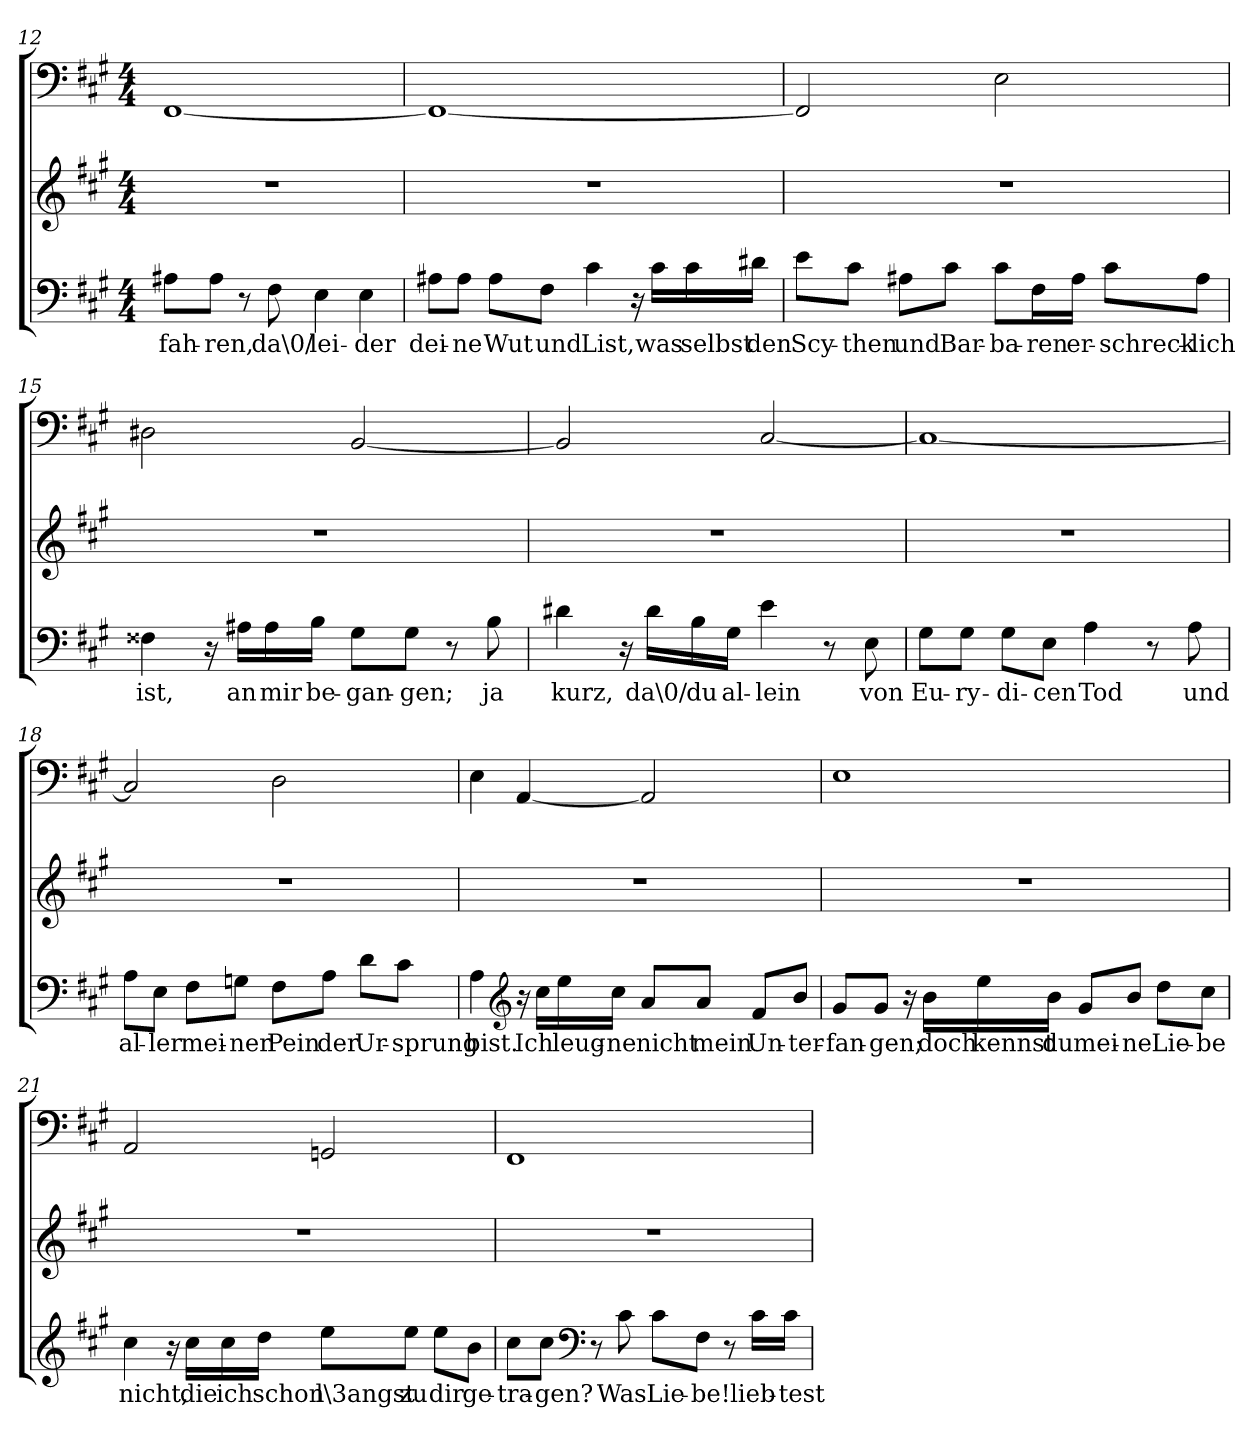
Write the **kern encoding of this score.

**kern	**text	**kern	**kern
*part3	*part3	*part2	*part1
*staff3	*staff3	*staff2	*staff1
*clefF4	*	*clefG2	*clefF4
*k[f#c#g#]	*	*k[f#c#g#]	*k[f#c#g#]
*A:	*	*A:	*A:
*M4/4	*	*M4/4	*M4/4
=12	=12	=12	=12
8A#X\L	-fah-	1r	[1FF#/
8A#\J	-ren,	.	.
8r	.	.	.
8F#\	da\0/	.	.
4E\	lei-	.	.
4E\	-der	.	.
=13	=13	=13	=13
8A#X\L	dei-	1r	1FF#/_
8A#\J	-ne	.	.
8A#\L	Wut	.	.
8F#\J	und	.	.
4c#\	List,	.	.
16r	.	.	.
16c#\LL	was	.	.
16c#\	selbst	.	.
16d#X\JJ	den	.	.
=14	=14	=14	=14
8e\L	Scy-	1r	2FF#/]
8c#\J	-then	.	.
8A#X\L	und	.	.
8c#\J	Bar-	.	.
8c#\L	-ba-	.	2E\
16F#\L	-ren	.	.
16A#\JJ	er-	.	.
8c#\L	-schreck-	.	.
8A#\J	-lich	.	.
=15	=15	=15	=15
4F##X\	ist,	1r	2D#X\
16r	.	.	.
16A#X\LL	an	.	.
16A#\	mir	.	.
16B\JJ	be-	.	.
8G#\L	-gan-	.	[2BB/
8G#\J	-gen;	.	.
8r	.	.	.
8B\	ja	.	.
=16	=16	=16	=16
4d#X\	kurz,	1r	2BB/]
16r	.	.	.
16d#\LL	da\0/	.	.
16B\	du	.	.
16G#\JJ	al-	.	.
4e\	-lein	.	[2C#/
8r	.	.	.
8E\	von	.	.
=17	=17	=17	=17
8G#\L	Eu-	1r	1C#/_
8G#\J	-ry-	.	.
8G#\L	-di-	.	.
8E\J	-cen	.	.
4A\	Tod	.	.
8r	.	.	.
8A\	und	.	.
=18	=18	=18	=18
8A\L	al-	1r	2C#/]
8E\J	-ler	.	.
8F#\L	mei-	.	.
8Gn\J	-ner	.	.
8F#\L	Pein	.	2D\
8A\J	der	.	.
8d\L	Ur-	.	.
8c#\J	-sprung	.	.
=19	=19	=19	=19
4A\	bist.	1r	4E\
*clefG2	*	*	*
16r	.	.	[4AA/
16cc#\LL	Ich	.	.
16ee\	leug-	.	.
16cc#\JJ	-ne	.	.
8a/L	nicht	.	2AA/]
8a/J	mein	.	.
8f#/L	Un-	.	.
8b/J	-ter-	.	.
=20	=20	=20	=20
8g#/L	-fan-	1r	1E\
8g#/J	-gen;	.	.
16r	.	.	.
16b\LL	doch	.	.
16ee\	kennst	.	.
16b\JJ	du	.	.
8g#/L	mei-	.	.
8b/J	-ne	.	.
8dd\L	Lie-	.	.
8cc#\J	-be	.	.
=21	=21	=21	=21
4cc#\	nicht,	1r	2AA/
16r	.	.	.
16cc#\LL	die	.	.
16cc#\	ich	.	.
16dd\JJ	schon	.	.
8ee\L	l\3angst	.	2GGn/
8ee\J	zu	.	.
8ee\L	dir	.	.
8b\J	ge-	.	.
=22	=22	=22	=22
8cc#\L	-tra-	1r	1FF#/
8cc#\J	-gen?	.	.
*clefF4	*	*	*
8r	.	.	.
8c#\	Was	.	.
8c#\L	Lie-	.	.
8F#\J	-be!	.	.
8r	.	.	.
16c#\LL	lieb-	.	.
16c#\JJ	-test	.	.
=	=	=	=
*-	*-	*-	*-
